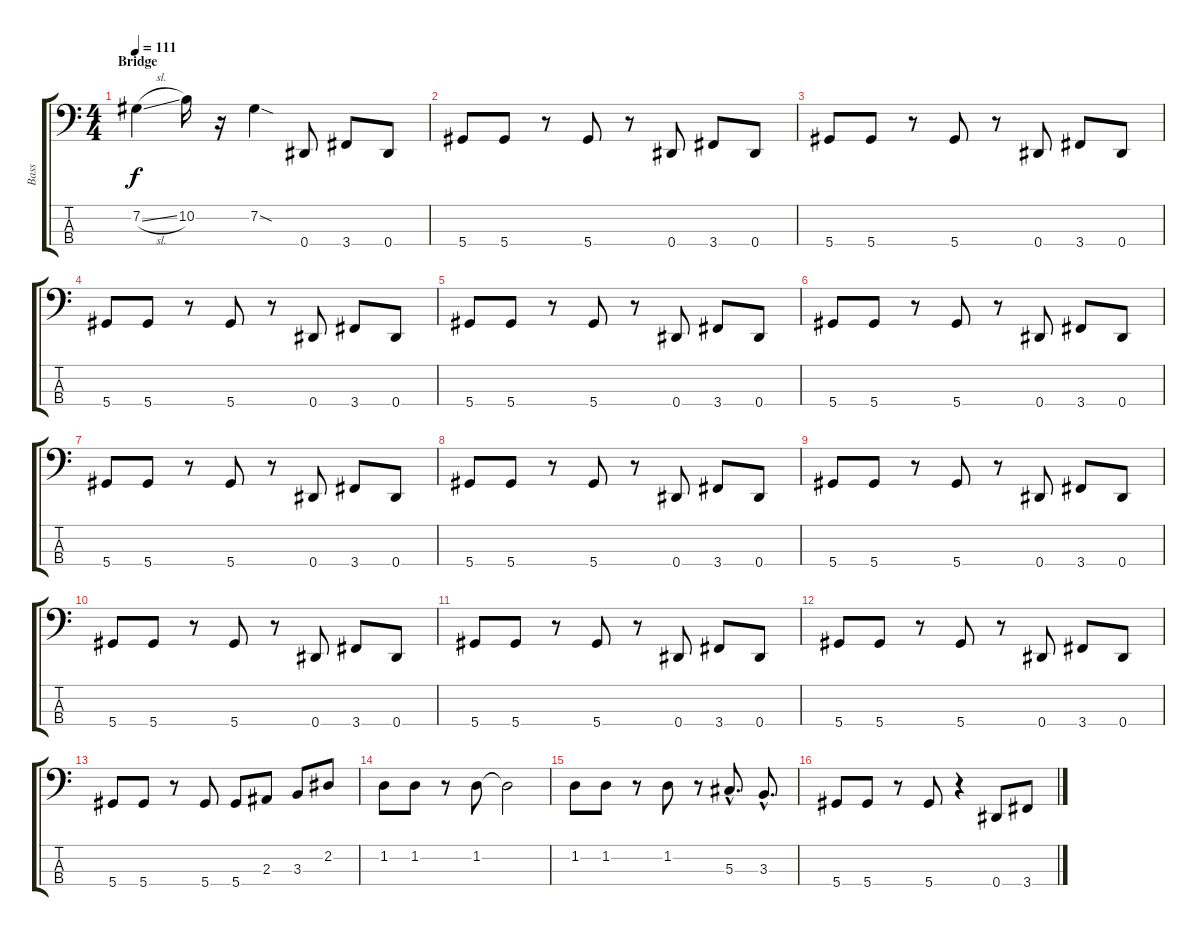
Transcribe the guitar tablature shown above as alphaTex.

\track ("Bass" "Bass") {instrument electricbassfinger}
\staff {score tabs}
\tuning (Gb2 Db2 Ab1 Eb1) {hide}
\ts (4 4)
\section ("" "Bridge")
\tempo 111
\clef f4
\ks c
7.2{sl}.4{dy f} 10.2.16 r.16 7.2{sod}.4 0.4.8 3.4.8 0.4.8 |
5.4.8 5.4.8 r.8 5.4.8 r.8 0.4.8 3.4.8 0.4.8 |
5.4.8 5.4.8 r.8 5.4.8 r.8 0.4.8 3.4.8 0.4.8 |
5.4.8 5.4.8 r.8 5.4.8 r.8 0.4.8 3.4.8 0.4.8 |
5.4.8 5.4.8 r.8 5.4.8 r.8 0.4.8 3.4.8 0.4.8 |
5.4.8 5.4.8 r.8 5.4.8 r.8 0.4.8 3.4.8 0.4.8 |
5.4.8 5.4.8 r.8 5.4.8 r.8 0.4.8 3.4.8 0.4.8 |
5.4.8 5.4.8 r.8 5.4.8 r.8 0.4.8 3.4.8 0.4.8 |
5.4.8 5.4.8 r.8 5.4.8 r.8 0.4.8 3.4.8 0.4.8 |
5.4.8 5.4.8 r.8 5.4.8 r.8 0.4.8 3.4.8 0.4.8 |
5.4.8 5.4.8 r.8 5.4.8 r.8 0.4.8 3.4.8 0.4.8 |
5.4.8 5.4.8 r.8 5.4.8 r.8 0.4.8 3.4.8 0.4.8 |
5.4.8 5.4.8 r.8 5.4.8 5.4.8 2.3.8 3.3.8 2.2.8 |
1.2.8 1.2.8 r.8 1.2.8 1.2{t}.2 |
1.2.8 1.2.8 r.8 1.2.8 r.8 5.3{hac}.8{d} 3.3{hac}.8{d} |
5.4.8 5.4.8 r.8 5.4.8 r.4 0.4.8 3.4.8
